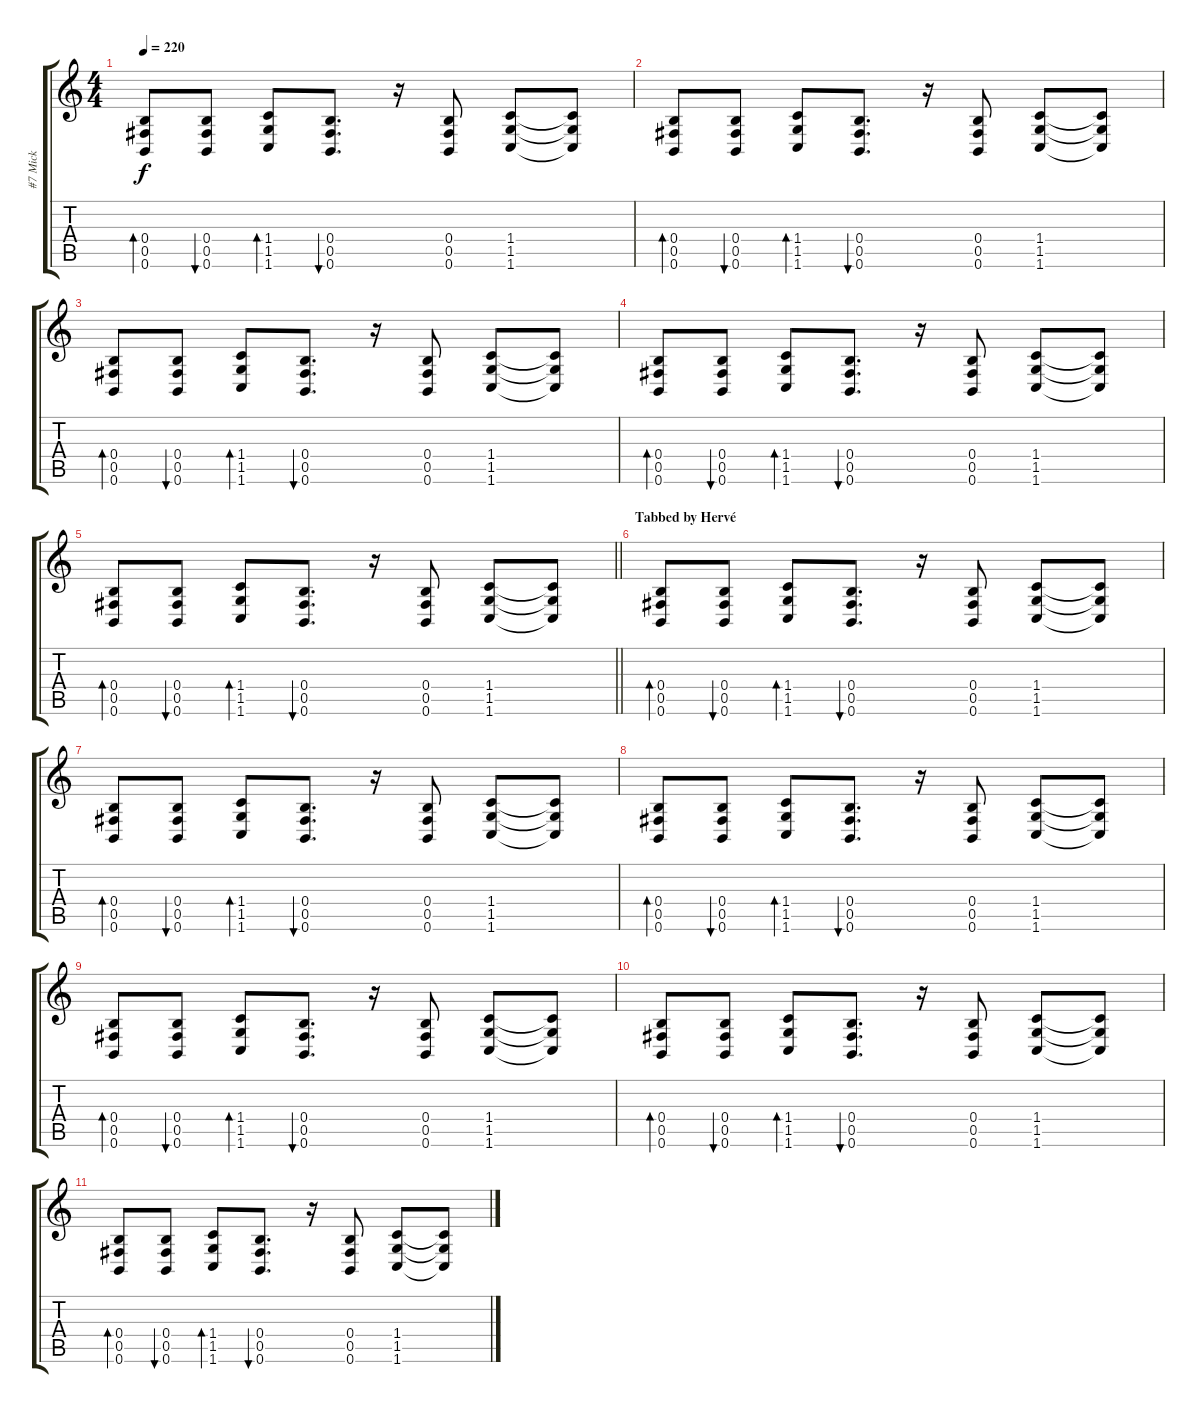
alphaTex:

\track ("#7 Mick" "#7 Mick") {instrument distortionguitar}
\staff {score tabs}
\tuning (Db4 Ab3 E3 B2 Gb2 B1) {hide}
\ts (4 4)
\tempo 220
\clef g2
\ks c
(0.4 0.5 0.6).8{bd 120 dy f} (0.4 0.5 0.6).8{bu 120} (1.4 1.5 1.6).8{bd 120} (0.4 0.5 0.6).8{d bu 120} r.16 (0.4 0.5 0.6).8 (1.4 1.5 1.6).8 (1.4{t} 1.5{t} 1.6{t}).8 |
(0.4 0.5 0.6).8{bd 120} (0.4 0.5 0.6).8{bu 120} (1.4 1.5 1.6).8{bd 120} (0.4 0.5 0.6).8{d bu 120} r.16 (0.4 0.5 0.6).8 (1.4 1.5 1.6).8 (1.4{t} 1.5{t} 1.6{t}).8 |
(0.4 0.5 0.6).8{bd 120} (0.4 0.5 0.6).8{bu 120} (1.4 1.5 1.6).8{bd 120} (0.4 0.5 0.6).8{d bu 120} r.16 (0.4 0.5 0.6).8 (1.4 1.5 1.6).8 (1.4{t} 1.5{t} 1.6{t}).8 |
(0.4 0.5 0.6).8{bd 120} (0.4 0.5 0.6).8{bu 120} (1.4 1.5 1.6).8{bd 120} (0.4 0.5 0.6).8{d bu 120} r.16 (0.4 0.5 0.6).8 (1.4 1.5 1.6).8 (1.4{t} 1.5{t} 1.6{t}).8 |
\barLineRight lightlight
(0.4 0.5 0.6).8{bd 120} (0.4 0.5 0.6).8{bu 120} (1.4 1.5 1.6).8{bd 120} (0.4 0.5 0.6).8{d bu 120} r.16 (0.4 0.5 0.6).8 (1.4 1.5 1.6).8 (1.4{t} 1.5{t} 1.6{t}).8 |
\section ("" "Tabbed by Hervé")
(0.4 0.5 0.6).8{bd 120} (0.4 0.5 0.6).8{bu 120} (1.4 1.5 1.6).8{bd 120} (0.4 0.5 0.6).8{d bu 120} r.16 (0.4 0.5 0.6).8 (1.4 1.5 1.6).8 (1.4{t} 1.5{t} 1.6{t}).8 |
(0.4 0.5 0.6).8{bd 120} (0.4 0.5 0.6).8{bu 120} (1.4 1.5 1.6).8{bd 120} (0.4 0.5 0.6).8{d bu 120} r.16 (0.4 0.5 0.6).8 (1.4 1.5 1.6).8 (1.4{t} 1.5{t} 1.6{t}).8 |
(0.4 0.5 0.6).8{bd 120} (0.4 0.5 0.6).8{bu 120} (1.4 1.5 1.6).8{bd 120} (0.4 0.5 0.6).8{d bu 120} r.16 (0.4 0.5 0.6).8 (1.4 1.5 1.6).8 (1.4{t} 1.5{t} 1.6{t}).8 |
(0.4 0.5 0.6).8{bd 120} (0.4 0.5 0.6).8{bu 120} (1.4 1.5 1.6).8{bd 120} (0.4 0.5 0.6).8{d bu 120} r.16 (0.4 0.5 0.6).8 (1.4 1.5 1.6).8 (1.4{t} 1.5{t} 1.6{t}).8 |
(0.4 0.5 0.6).8{bd 120} (0.4 0.5 0.6).8{bu 120} (1.4 1.5 1.6).8{bd 120} (0.4 0.5 0.6).8{d bu 120} r.16 (0.4 0.5 0.6).8 (1.4 1.5 1.6).8 (1.4{t} 1.5{t} 1.6{t}).8 |
(0.4 0.5 0.6).8{bd 120} (0.4 0.5 0.6).8{bu 120} (1.4 1.5 1.6).8{bd 120} (0.4 0.5 0.6).8{d bu 120} r.16 (0.4 0.5 0.6).8 (1.4 1.5 1.6).8 (1.4{t} 1.5{t} 1.6{t}).8
